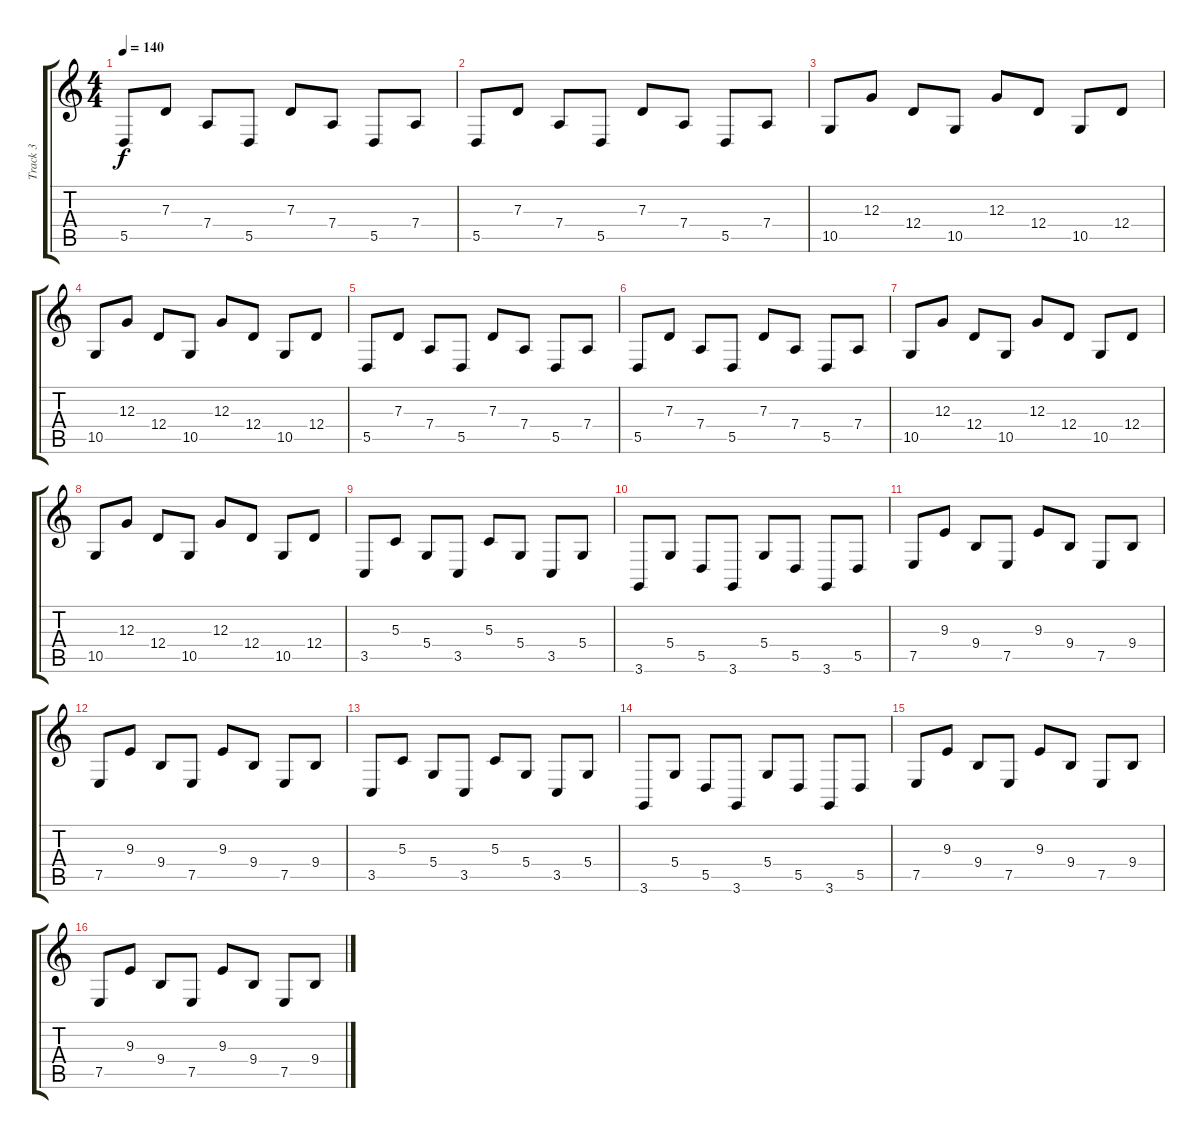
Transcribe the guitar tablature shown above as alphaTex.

\track ("Track 3" "Track 3") {instrument lead1square}
\staff {score tabs}
\tuning (E4 B3 G3 D3 A2 E2) {hide}
\ts (4 4)
\tempo 140
\clef g2
\ks c
5.5.8{dy f} 7.3.8 7.4.8 5.5.8 7.3.8 7.4.8 5.5.8 7.4.8 |
5.5.8 7.3.8 7.4.8 5.5.8 7.3.8 7.4.8 5.5.8 7.4.8 |
10.5.8 12.3.8 12.4.8 10.5.8 12.3.8 12.4.8 10.5.8 12.4.8 |
10.5.8 12.3.8 12.4.8 10.5.8 12.3.8 12.4.8 10.5.8 12.4.8 |
5.5.8 7.3.8 7.4.8 5.5.8 7.3.8 7.4.8 5.5.8 7.4.8 |
5.5.8 7.3.8 7.4.8 5.5.8 7.3.8 7.4.8 5.5.8 7.4.8 |
10.5.8 12.3.8 12.4.8 10.5.8 12.3.8 12.4.8 10.5.8 12.4.8 |
10.5.8 12.3.8 12.4.8 10.5.8 12.3.8 12.4.8 10.5.8 12.4.8 |
3.5.8 5.3.8 5.4.8 3.5.8 5.3.8 5.4.8 3.5.8 5.4.8 |
3.6.8 5.4.8 5.5.8 3.6.8 5.4.8 5.5.8 3.6.8 5.5.8 |
7.5.8 9.3.8 9.4.8 7.5.8 9.3.8 9.4.8 7.5.8 9.4.8 |
7.5.8 9.3.8 9.4.8 7.5.8 9.3.8 9.4.8 7.5.8 9.4.8 |
3.5.8 5.3.8 5.4.8 3.5.8 5.3.8 5.4.8 3.5.8 5.4.8 |
3.6.8 5.4.8 5.5.8 3.6.8 5.4.8 5.5.8 3.6.8 5.5.8 |
7.5.8 9.3.8 9.4.8 7.5.8 9.3.8 9.4.8 7.5.8 9.4.8 |
7.5.8 9.3.8 9.4.8 7.5.8 9.3.8 9.4.8 7.5.8 9.4.8
